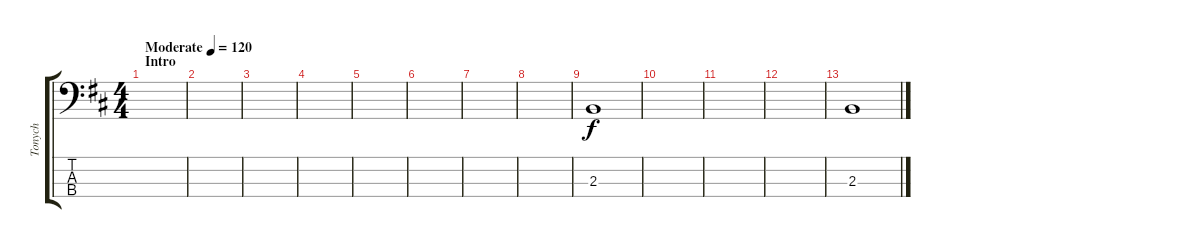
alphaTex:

\track ("Tonych" "Tonych") {instrument electricbassfinger}
\staff {score tabs}
\tuning (G2 D2 A1 E1) {hide}
\ts (4 4)
\section ("" "Intro")
\tempo (120 "Moderate")
\tempo 110
\tempo (120 "Moderate")
\clef f4
\ks bminor
|
|
|
|
|
|
|
|
2.3.1 |
|
|
|
2.3.1
